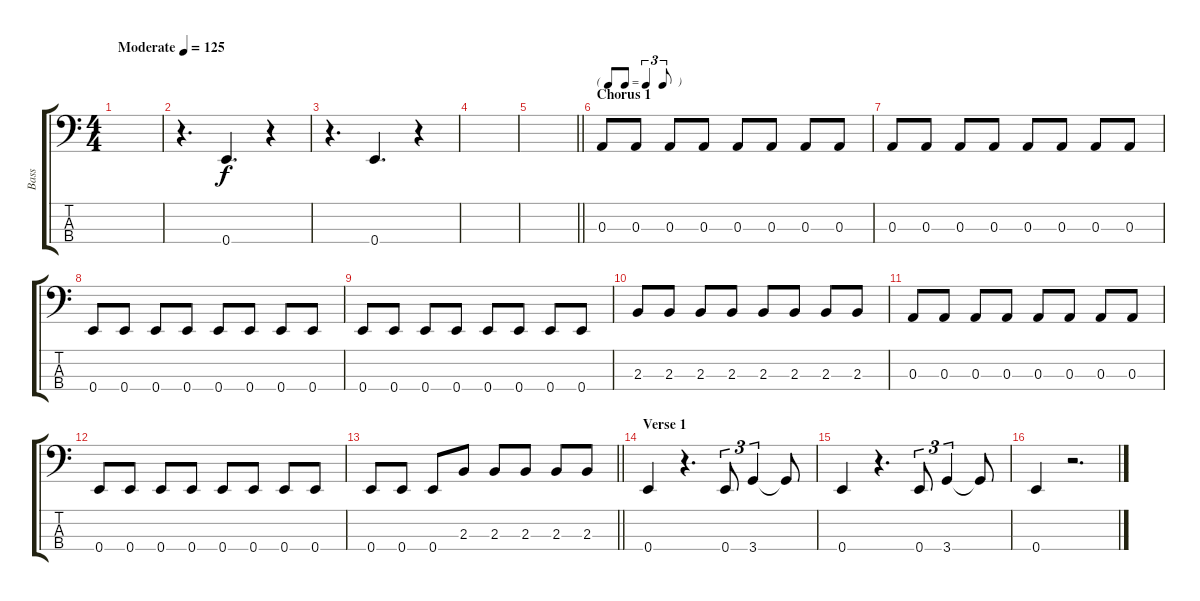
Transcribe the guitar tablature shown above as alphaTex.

\track ("Bass" "Bass") {instrument electricbassfinger}
\staff {score tabs}
\tuning (G2 D2 A1 E1) {hide}
\ts (4 4)
\tempo (125 "Moderate")
\clef f4
\ks aminor
|
r.4{d} 0.4.4{d} r.4 |
r.4{d} 0.4.4{d} r.4 |
|
\barLineRight lightlight
|
\tf triplet8th
\section ("" "Chorus 1")
0.3.8 0.3.8 0.3.8 0.3.8 0.3.8 0.3.8 0.3.8 0.3.8 |
0.3.8 0.3.8 0.3.8 0.3.8 0.3.8 0.3.8 0.3.8 0.3.8 |
0.4.8 0.4.8 0.4.8 0.4.8 0.4.8 0.4.8 0.4.8 0.4.8 |
0.4.8 0.4.8 0.4.8 0.4.8 0.4.8 0.4.8 0.4.8 0.4.8 |
2.3.8 2.3.8 2.3.8 2.3.8 2.3.8 2.3.8 2.3.8 2.3.8 |
0.3.8 0.3.8 0.3.8 0.3.8 0.3.8 0.3.8 0.3.8 0.3.8 |
0.4.8 0.4.8 0.4.8 0.4.8 0.4.8 0.4.8 0.4.8 0.4.8 |
\barLineRight lightlight
0.4.8 0.4.8 0.4.8 2.3.8 2.3.8 2.3.8 2.3.8 2.3.8 |
\section ("" "Verse 1")
0.4.4 r.4{d} 0.4.8{tu (3 2)} 3.4.4{tu (3 2)} 3.4{t}.8 |
0.4.4 r.4{d} 0.4.8{tu (3 2)} 3.4.4{tu (3 2)} 3.4{t}.8 |
0.4.4 r.2{d}
